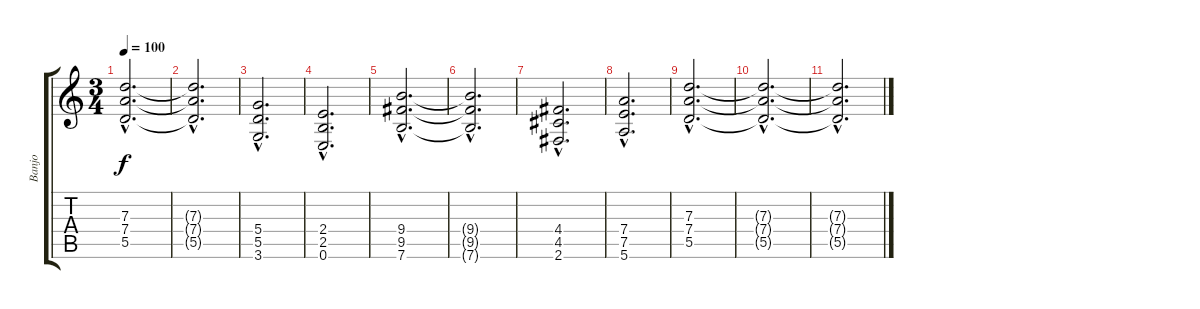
\track ("Banjo" "Banjo") {instrument banjo}
\staff {score tabs}
\tuning (E4 B3 G3 D3 A2 E2) {hide}
\displaytranspose 12
\ts (3 4)
\tempo 100
\clef g2
\ks c
(7.3{hac} 7.4{hac} 5.5{hac}).2{d dy f} |
(7.3{hac t} 7.4{hac t} 5.5{hac t}).2{d} |
(5.4{hac} 5.5{hac} 3.6{hac}).2{d} |
(2.4{hac} 2.5{hac} 0.6{hac}).2{d} |
(9.4{hac} 9.5{hac} 7.6{hac}).2{d} |
(9.4{hac t} 9.5{hac t} 7.6{hac t}).2{d} |
(4.4{hac} 4.5{hac} 2.6{hac}).2{d} |
(7.4{hac} 7.5{hac} 5.6{hac}).2{d} |
(7.3{hac} 7.4{hac} 5.5{hac}).2{d} |
(7.3{hac t} 7.4{hac t} 5.5{hac t}).2{d} |
(7.3{hac t} 7.4{hac t} 5.5{hac t}).2{d}
